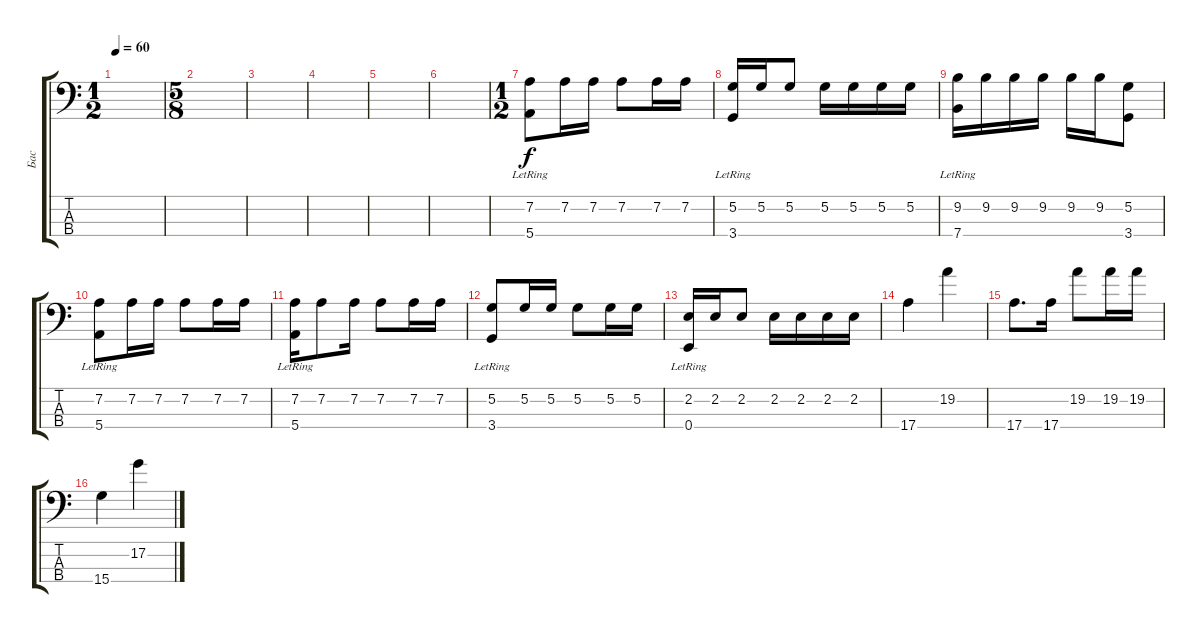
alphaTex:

\track ("Бас" "Бас") {instrument acousticguitarsteel}
\staff {score tabs}
\tuning (G2 D2 A1 E1) {hide}
\ts (1 2)
\tempo 60
\clef f4
\ks c
|
\ts (5 8)
|
|
|
|
|
\ts (1 2)
(7.2 5.4{lr}).8{volume 7 instrument electricbassfinger} 7.2.16 7.2.16 7.2.8 7.2.16 7.2.16 |
(5.2 3.4{lr}).16 5.2.16 5.2.8 5.2.16 5.2.16 5.2.16 5.2.16 |
(9.2 7.4{lr}).16 9.2.16 9.2.16 9.2.16 9.2.16 9.2.16 (5.2 3.4).8 |
(7.2 5.4{lr}).8 7.2.16 7.2.16 7.2.8 7.2.16 7.2.16 |
(7.2 5.4{lr}).16 7.2.8 7.2.16 7.2.8 7.2.16 7.2.16 |
(5.2 3.4{lr}).8 5.2.16 5.2.16 5.2.8 5.2.16 5.2.16 |
(2.2 0.4{lr}).16 2.2.16 2.2.8 2.2.16 2.2.16 2.2.16 2.2.16 |
17.4.4 19.2.4 |
17.4.8{d} 17.4.16 19.2.8 19.2.16 19.2.16 |
15.4.4 17.2.4
